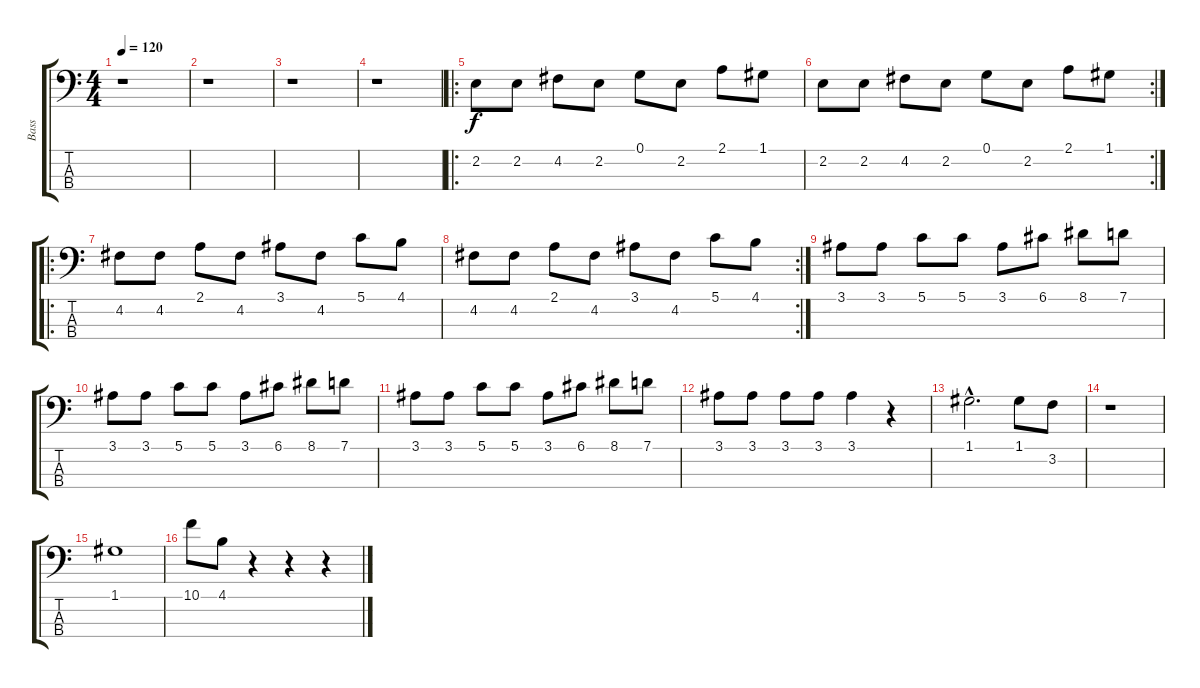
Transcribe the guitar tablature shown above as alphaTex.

\track ("Bass" "Bass") {instrument electricbasspick}
\staff {score tabs}
\tuning (G2 D2 A1 E1) {hide}
\ts (4 4)
\tempo 120
\clef f4
\ks c
r.1{dy f instrument electricbasspick} |
r.1 |
r.1 |
r.1 |
\ro
2.2.8 2.2.8 4.2.8 2.2.8 0.1.8 2.2.8 2.1.8 1.1.8 |
\rc 2
2.2.8 2.2.8 4.2.8 2.2.8 0.1.8 2.2.8 2.1.8 1.1.8 |
\ro
4.2.8 4.2.8 2.1.8 4.2.8 3.1.8 4.2.8 5.1.8 4.1.8 |
\rc 2
4.2.8 4.2.8 2.1.8 4.2.8 3.1.8 4.2.8 5.1.8 4.1.8 |
3.1.8 3.1.8 5.1.8 5.1.8 3.1.8 6.1.8 8.1.8 7.1.8 |
3.1.8 3.1.8 5.1.8 5.1.8 3.1.8 6.1.8 8.1.8 7.1.8 |
3.1.8 3.1.8 5.1.8 5.1.8 3.1.8 6.1.8 8.1.8 7.1.8 |
3.1.8 3.1.8 3.1.8 3.1.8 3.1.4 r.4 |
1.1{hac}.2{d} 1.1.8 3.2.8 |
r.1 |
1.1.1 |
10.1.8 4.1.8 r.4 r.4 r.4
